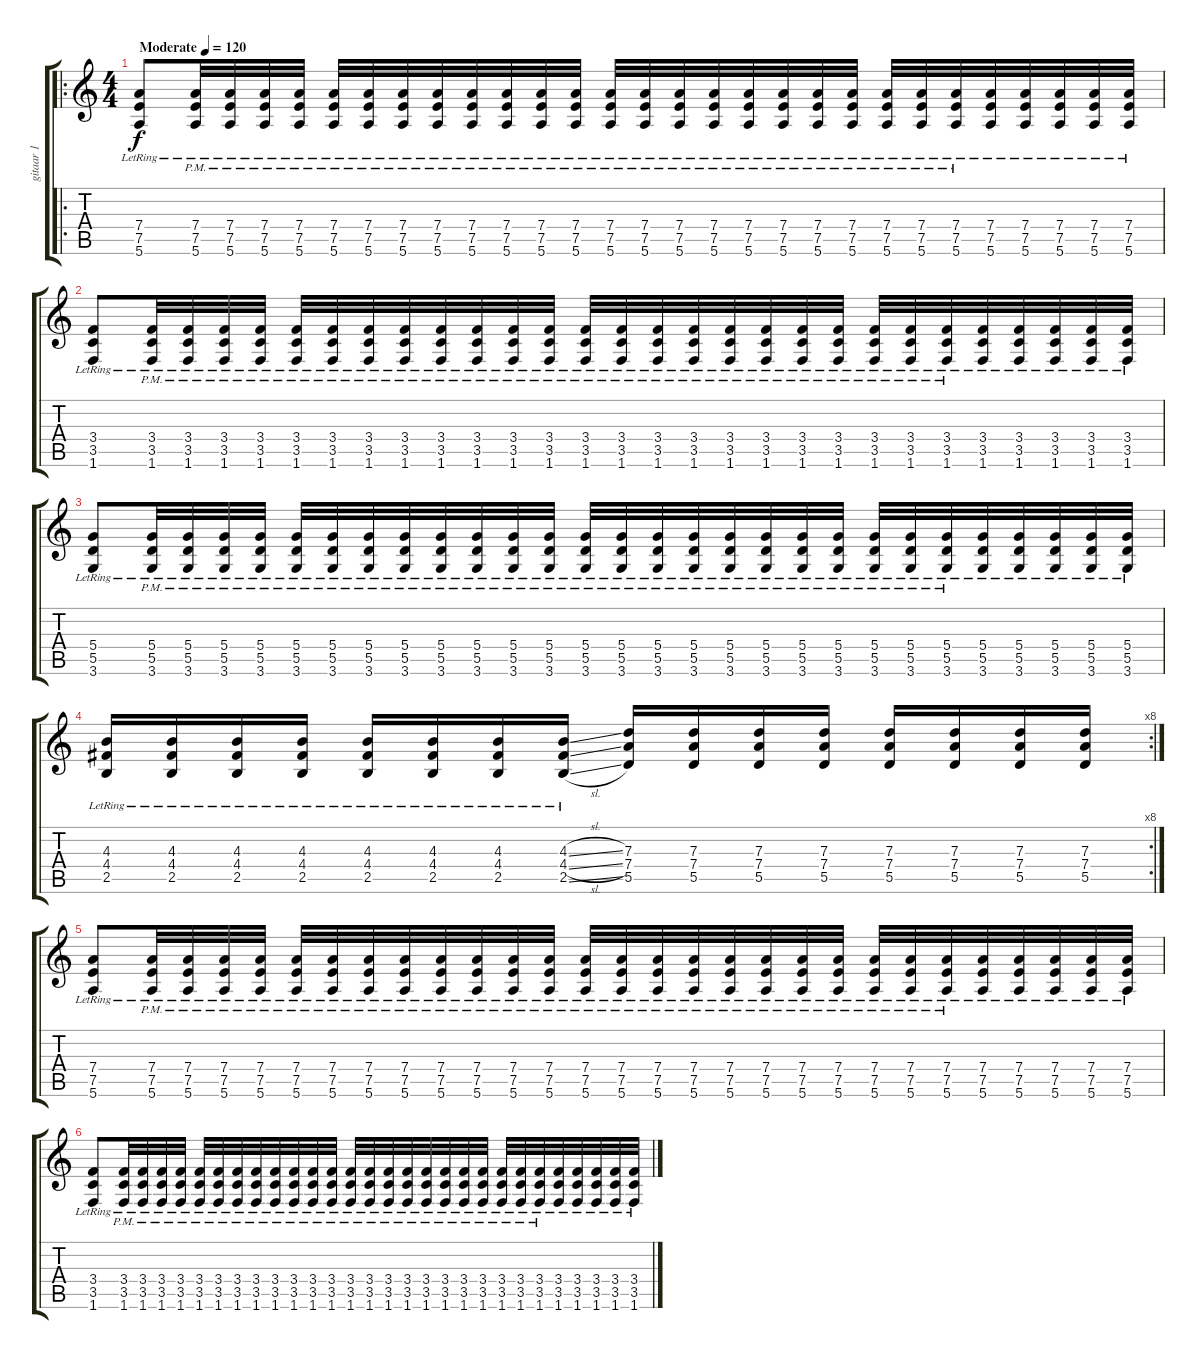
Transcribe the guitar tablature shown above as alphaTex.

\track ("gitaar 1" "gitaar 1") {instrument overdrivenguitar}
\staff {score tabs}
\tuning (E4 B3 G3 D3 A2 E2) {hide}
\ro
\ts (4 4)
\tempo (120 "Moderate")
\clef g2
\ks c
(7.4{lr} 7.5{lr} 5.6{lr}).8{dy f instrument overdrivenguitar} (7.4{pm lr} 7.5{pm lr} 5.6{pm lr}).32 (7.4{pm lr} 7.5{pm lr} 5.6{pm lr}).32 (7.4{pm lr} 7.5{pm lr} 5.6{pm lr}).32 (7.4{pm lr} 7.5{pm lr} 5.6{pm lr}).32 (7.4{pm lr} 7.5{pm lr} 5.6{pm lr}).32 (7.4{pm lr} 7.5{pm lr} 5.6{pm lr}).32 (7.4{pm lr} 7.5{pm lr} 5.6{pm lr}).32 (7.4{pm lr} 7.5{pm lr} 5.6{pm lr}).32 (7.4{pm lr} 7.5{pm lr} 5.6{pm lr}).32 (7.4{pm lr} 7.5{pm lr} 5.6{pm lr}).32 (7.4{pm lr} 7.5{pm lr} 5.6{pm lr}).32 (7.4{pm lr} 7.5{pm lr} 5.6{pm lr}).32 (7.4{pm lr} 7.5{pm lr} 5.6{pm lr}).32 (7.4{pm lr} 7.5{pm lr} 5.6{pm lr}).32 (7.4{pm lr} 7.5{pm lr} 5.6{pm lr}).32 (7.4{pm lr} 7.5{pm lr} 5.6{pm lr}).32 (7.4{pm lr} 7.5{pm lr} 5.6{pm lr}).32 (7.4{pm lr} 7.5{pm lr} 5.6{pm lr}).32 (7.4{pm lr} 7.5{pm lr} 5.6{pm lr}).32 (7.4{pm lr} 7.5{pm lr} 5.6{pm lr}).32 (7.4{pm lr} 7.5{pm lr} 5.6{pm lr}).32 (7.4{pm lr} 7.5{pm lr} 5.6{pm lr}).32 (7.4{pm lr} 7.5{pm lr} 5.6{pm lr}).32 (7.4{lr} 7.5{lr} 5.6{lr}).32 (7.4{lr} 7.5{lr} 5.6{lr}).32 (7.4{lr} 7.5{lr} 5.6{lr}).32 (7.4{lr} 7.5{lr} 5.6{lr}).32 (7.4{lr} 7.5{lr} 5.6{lr}).32 |
(3.4{lr} 3.5{lr} 1.6{lr}).8 (3.4{pm lr} 3.5{pm lr} 1.6{pm lr}).32 (3.4{pm lr} 3.5{pm lr} 1.6{pm lr}).32 (3.4{pm lr} 3.5{pm lr} 1.6{pm lr}).32 (3.4{pm lr} 3.5{pm lr} 1.6{pm lr}).32 (3.4{pm lr} 3.5{pm lr} 1.6{pm lr}).32 (3.4{pm lr} 3.5{pm lr} 1.6{pm lr}).32 (3.4{pm lr} 3.5{pm lr} 1.6{pm lr}).32 (3.4{pm lr} 3.5{pm lr} 1.6{pm lr}).32 (3.4{pm lr} 3.5{pm lr} 1.6{pm lr}).32 (3.4{pm lr} 3.5{pm lr} 1.6{pm lr}).32 (3.4{pm lr} 3.5{pm lr} 1.6{pm lr}).32 (3.4{pm lr} 3.5{pm lr} 1.6{pm lr}).32 (3.4{pm lr} 3.5{pm lr} 1.6{pm lr}).32 (3.4{pm lr} 3.5{pm lr} 1.6{pm lr}).32 (3.4{pm lr} 3.5{pm lr} 1.6{pm lr}).32 (3.4{pm lr} 3.5{pm lr} 1.6{pm lr}).32 (3.4{pm lr} 3.5{pm lr} 1.6{pm lr}).32 (3.4{pm lr} 3.5{pm lr} 1.6{pm lr}).32 (3.4{pm lr} 3.5{pm lr} 1.6{pm lr}).32 (3.4{pm lr} 3.5{pm lr} 1.6{pm lr}).32 (3.4{pm lr} 3.5{pm lr} 1.6{pm lr}).32 (3.4{pm lr} 3.5{pm lr} 1.6{pm lr}).32 (3.4{pm lr} 3.5{pm lr} 1.6{pm lr}).32 (3.4{lr} 3.5{lr} 1.6{lr}).32 (3.4{lr} 3.5{lr} 1.6{lr}).32 (3.4{lr} 3.5{lr} 1.6{lr}).32 (3.4{lr} 3.5{lr} 1.6{lr}).32 (3.4{lr} 3.5{lr} 1.6{lr}).32 |
(5.4{lr} 5.5{lr} 3.6{lr}).8 (5.4{pm lr} 5.5{pm lr} 3.6{pm lr}).32 (5.4{pm lr} 5.5{pm lr} 3.6{pm lr}).32 (5.4{pm lr} 5.5{pm lr} 3.6{pm lr}).32 (5.4{pm lr} 5.5{pm lr} 3.6{pm lr}).32 (5.4{pm lr} 5.5{pm lr} 3.6{pm lr}).32 (5.4{pm lr} 5.5{pm lr} 3.6{pm lr}).32 (5.4{pm lr} 5.5{pm lr} 3.6{pm lr}).32 (5.4{pm lr} 5.5{pm lr} 3.6{pm lr}).32 (5.4{pm lr} 5.5{pm lr} 3.6{pm lr}).32 (5.4{pm lr} 5.5{pm lr} 3.6{pm lr}).32 (5.4{pm lr} 5.5{pm lr} 3.6{pm lr}).32 (5.4{pm lr} 5.5{pm lr} 3.6{pm lr}).32 (5.4{pm lr} 5.5{pm lr} 3.6{pm lr}).32 (5.4{pm lr} 5.5{pm lr} 3.6{pm lr}).32 (5.4{pm lr} 5.5{pm lr} 3.6{pm lr}).32 (5.4{pm lr} 5.5{pm lr} 3.6{pm lr}).32 (5.4{pm lr} 5.5{pm lr} 3.6{pm lr}).32 (5.4{pm lr} 5.5{pm lr} 3.6{pm lr}).32 (5.4{pm lr} 5.5{pm lr} 3.6{pm lr}).32 (5.4{pm lr} 5.5{pm lr} 3.6{pm lr}).32 (5.4{pm lr} 5.5{pm lr} 3.6{pm lr}).32 (5.4{pm lr} 5.5{pm lr} 3.6{pm lr}).32 (5.4{pm lr} 5.5{pm lr} 3.6{pm lr}).32 (5.4{lr} 5.5{lr} 3.6{lr}).32 (5.4{lr} 5.5{lr} 3.6{lr}).32 (5.4{lr} 5.5{lr} 3.6{lr}).32 (5.4{lr} 5.5{lr} 3.6{lr}).32 (5.4{lr} 5.5{lr} 3.6{lr}).32 |
\rc 8
(4.3{lr} 4.4{lr} 2.5{lr}).16 (4.3{lr} 4.4{lr} 2.5{lr}).16 (4.3{lr} 4.4{lr} 2.5{lr}).16 (4.3{lr} 4.4{lr} 2.5{lr}).16 (4.3{lr} 4.4{lr} 2.5{lr}).16 (4.3{lr} 4.4{lr} 2.5{lr}).16 (4.3{lr} 4.4{lr} 2.5{lr}).16 (4.3{sl lr} 4.4{sl lr} 2.5{sl lr}).16 (7.3 7.4 5.5).16 (7.3 7.4 5.5).16 (7.3 7.4 5.5).16 (7.3 7.4 5.5).16 (7.3 7.4 5.5).16 (7.3 7.4 5.5).16 (7.3 7.4 5.5).16 (7.3 7.4 5.5).16 |
(7.4{lr} 7.5{lr} 5.6{lr}).8 (7.4{pm lr} 7.5{pm lr} 5.6{pm lr}).32 (7.4{pm lr} 7.5{pm lr} 5.6{pm lr}).32 (7.4{pm lr} 7.5{pm lr} 5.6{pm lr}).32 (7.4{pm lr} 7.5{pm lr} 5.6{pm lr}).32 (7.4{pm lr} 7.5{pm lr} 5.6{pm lr}).32 (7.4{pm lr} 7.5{pm lr} 5.6{pm lr}).32 (7.4{pm lr} 7.5{pm lr} 5.6{pm lr}).32 (7.4{pm lr} 7.5{pm lr} 5.6{pm lr}).32 (7.4{pm lr} 7.5{pm lr} 5.6{pm lr}).32 (7.4{pm lr} 7.5{pm lr} 5.6{pm lr}).32 (7.4{pm lr} 7.5{pm lr} 5.6{pm lr}).32 (7.4{pm lr} 7.5{pm lr} 5.6{pm lr}).32 (7.4{pm lr} 7.5{pm lr} 5.6{pm lr}).32 (7.4{pm lr} 7.5{pm lr} 5.6{pm lr}).32 (7.4{pm lr} 7.5{pm lr} 5.6{pm lr}).32 (7.4{pm lr} 7.5{pm lr} 5.6{pm lr}).32 (7.4{pm lr} 7.5{pm lr} 5.6{pm lr}).32 (7.4{pm lr} 7.5{pm lr} 5.6{pm lr}).32 (7.4{pm lr} 7.5{pm lr} 5.6{pm lr}).32 (7.4{pm lr} 7.5{pm lr} 5.6{pm lr}).32 (7.4{pm lr} 7.5{pm lr} 5.6{pm lr}).32 (7.4{pm lr} 7.5{pm lr} 5.6{pm lr}).32 (7.4{pm lr} 7.5{pm lr} 5.6{pm lr}).32 (7.4{lr} 7.5{lr} 5.6{lr}).32 (7.4{lr} 7.5{lr} 5.6{lr}).32 (7.4{lr} 7.5{lr} 5.6{lr}).32 (7.4{lr} 7.5{lr} 5.6{lr}).32 (7.4{lr} 7.5{lr} 5.6{lr}).32 |
(3.4{lr} 3.5{lr} 1.6{lr}).8 (3.4{pm lr} 3.5{pm lr} 1.6{pm lr}).32 (3.4{pm lr} 3.5{pm lr} 1.6{pm lr}).32 (3.4{pm lr} 3.5{pm lr} 1.6{pm lr}).32 (3.4{pm lr} 3.5{pm lr} 1.6{pm lr}).32 (3.4{pm lr} 3.5{pm lr} 1.6{pm lr}).32 (3.4{pm lr} 3.5{pm lr} 1.6{pm lr}).32 (3.4{pm lr} 3.5{pm lr} 1.6{pm lr}).32 (3.4{pm lr} 3.5{pm lr} 1.6{pm lr}).32 (3.4{pm lr} 3.5{pm lr} 1.6{pm lr}).32 (3.4{pm lr} 3.5{pm lr} 1.6{pm lr}).32 (3.4{pm lr} 3.5{pm lr} 1.6{pm lr}).32 (3.4{pm lr} 3.5{pm lr} 1.6{pm lr}).32 (3.4{pm lr} 3.5{pm lr} 1.6{pm lr}).32 (3.4{pm lr} 3.5{pm lr} 1.6{pm lr}).32 (3.4{pm lr} 3.5{pm lr} 1.6{pm lr}).32 (3.4{pm lr} 3.5{pm lr} 1.6{pm lr}).32 (3.4{pm lr} 3.5{pm lr} 1.6{pm lr}).32 (3.4{pm lr} 3.5{pm lr} 1.6{pm lr}).32 (3.4{pm lr} 3.5{pm lr} 1.6{pm lr}).32 (3.4{pm lr} 3.5{pm lr} 1.6{pm lr}).32 (3.4{pm lr} 3.5{pm lr} 1.6{pm lr}).32 (3.4{pm lr} 3.5{pm lr} 1.6{pm lr}).32 (3.4{pm lr} 3.5{pm lr} 1.6{pm lr}).32 (3.4{lr} 3.5{lr} 1.6{lr}).32 (3.4{lr} 3.5{lr} 1.6{lr}).32 (3.4{lr} 3.5{lr} 1.6{lr}).32 (3.4{lr} 3.5{lr} 1.6{lr}).32 (3.4{lr} 3.5{lr} 1.6{lr}).32
